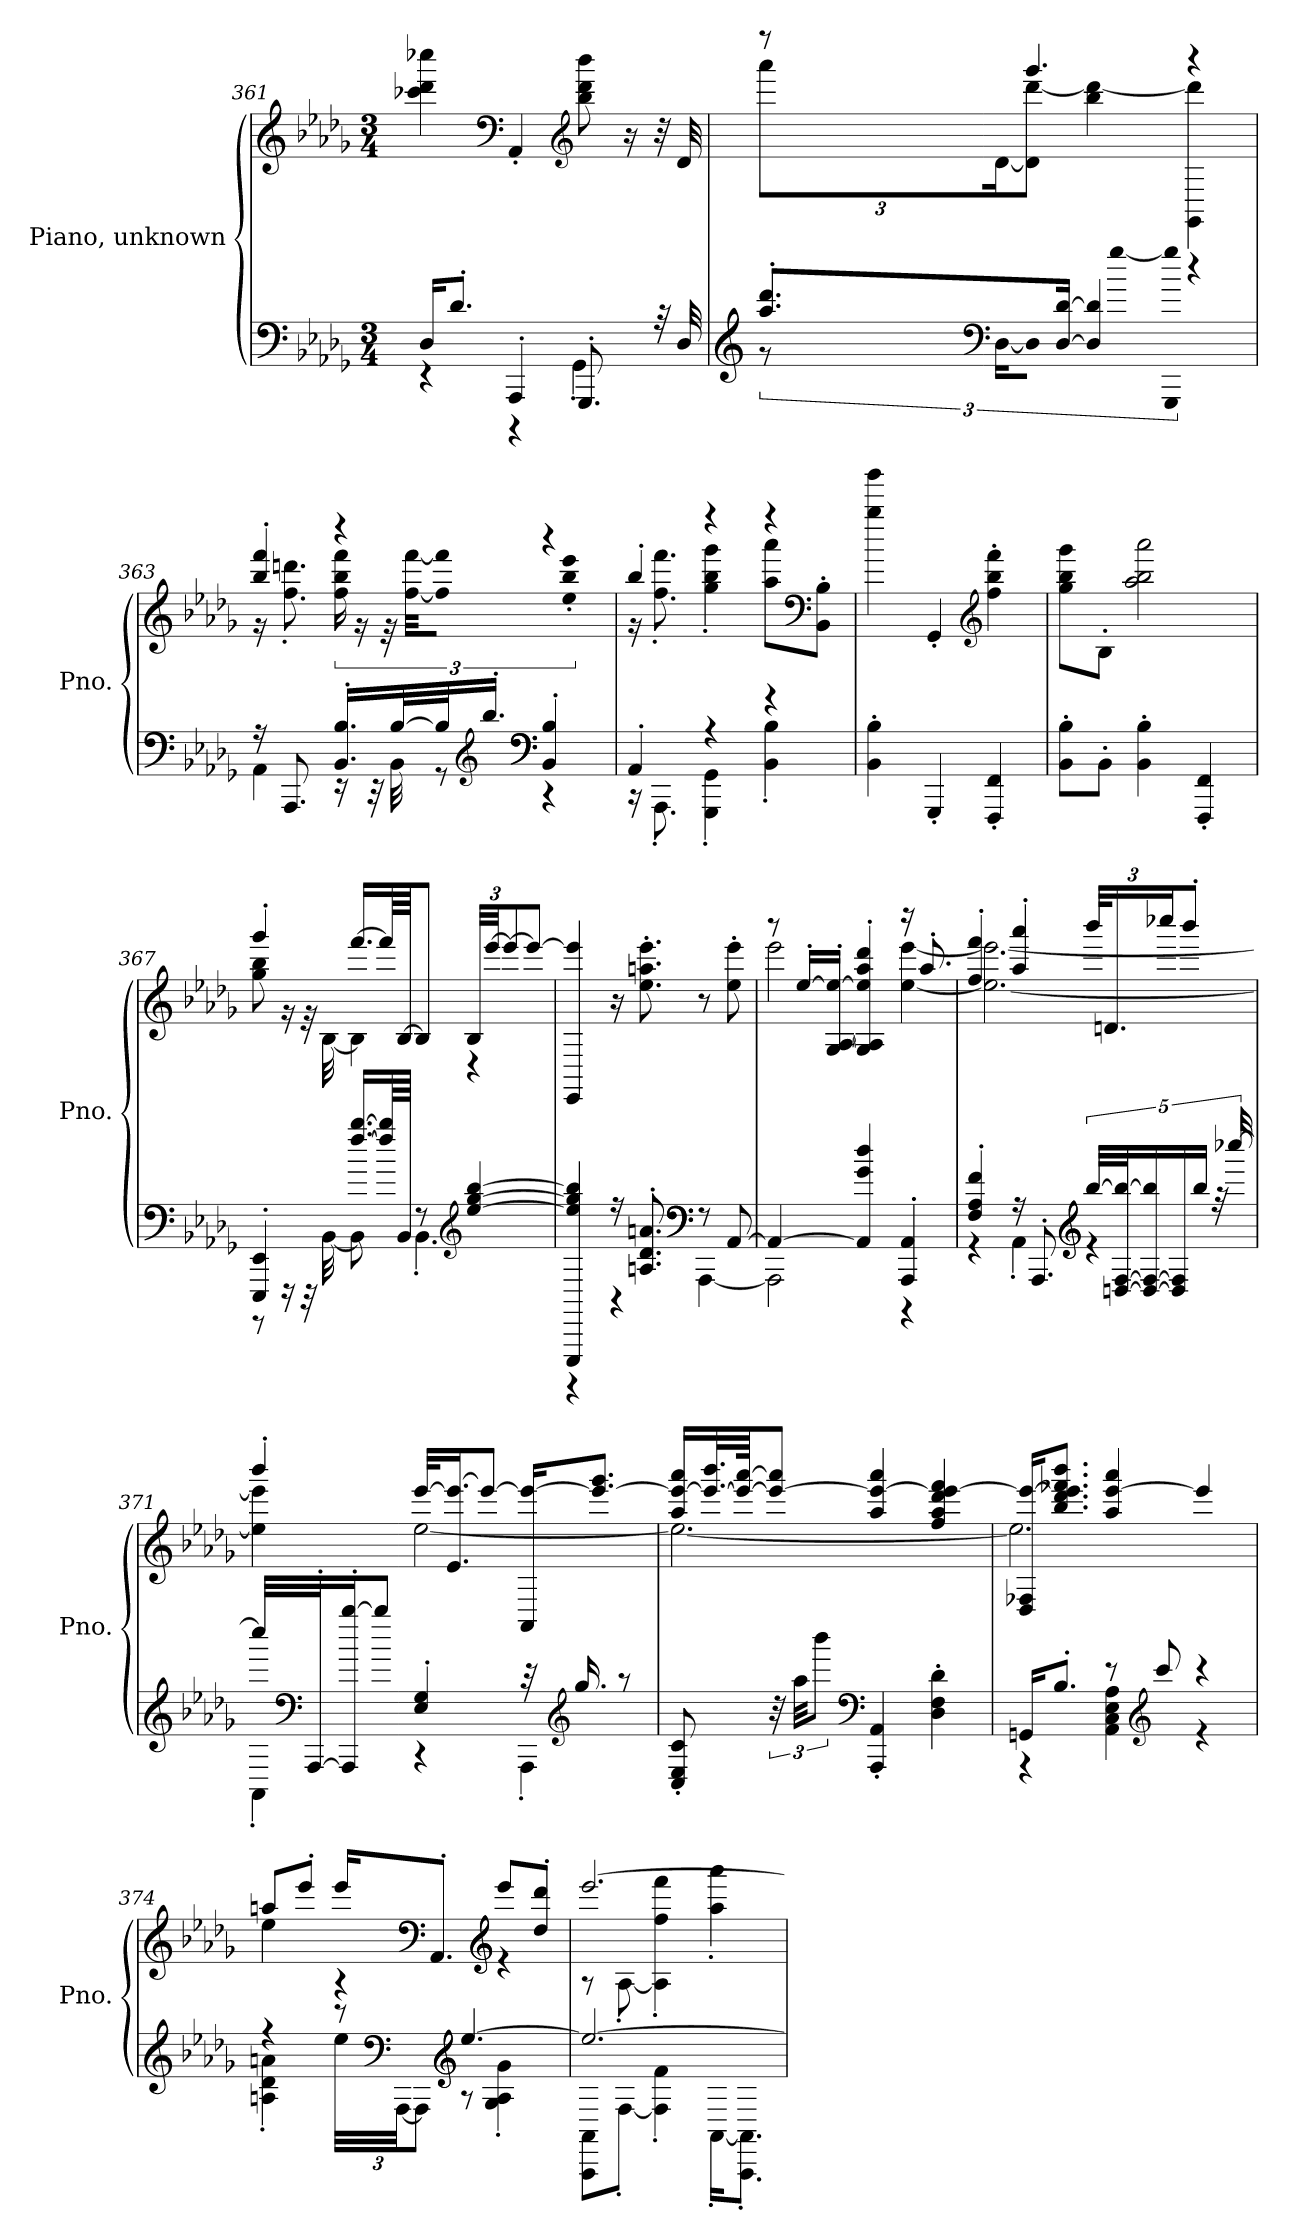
**kern	**kern
*part1	*part1
*staff2	*staff1
*I"Piano, unknown	*
*I'Pno.	*
*clefF4	*clefG2
*k[b-e-a-d-g-]	*k[b-e-a-d-g-]
*M3/4	*M3/4
=361	=361
*^	*
16D-/KL	4r	4ccc-X\ 4ddd-\ 4cccc-X\
8.d-'/J	.	.
*	*	*clefF4
4AAA-'/	4r	4AA-'/
*	*	*clefG2
8.GGG-'/	4GG-'\	8bb-\ 8ddd-\ 8bbb-\
.	.	16r
32r	.	32r
32D-/	.	32d-/
=362	=362	=362
*clefG2	*	*
*	*	*^
*	*	*	*Xbrackettup
8.aa-/' 8.ddd-/'L	12r	8r	12aaa-\L
*clefF4	*	*	*
.	[24D-\KL	.	[24d-\K
.	8D-\J]	4.ggg-/	8d-\] [8ddd-\J
[16D-/ [16d-/Jk	.	.	.
4D-/] 4d-/]	[4gg-\	.	4bb-\ 4ddd-\_
4r	4GGG-\ 4gg-\]	4r	4GG-\ 4ddd-\]
!!LO:LB:g=z	!!
=363	=363	=363	=363
16r	4AA-\	4bb-/' 4fff/'	16r
8.AAA-/	.	.	8.ff\' 8.dddn\'
*	*	*	*brackettup
16.BB-/' 16.B-/'LL	16r	4r	24ff\ 24bb-\ 24fff\
.	.	.	24r
.	32r	.	.
.	.	.	48r
[32B-/L	32BB-\	.	.
.	.	.	[48ff\ [48fff\KKL
32B-/J]	8r	.	8ff\] 8fff\]J
*clefG2	*	*	*
16.bb-'/JJ	.	.	.
*clefF4	*	*	*
4BB-/' 4B-/'	4r	4r	4ee-\' 4bb-\' 4eee-\'
=364	=364	=364	=364
4AA-'/	16r	4bb-'/	16r
.	8.AAA-'\	.	8.ff\' 8.fff\'
4r	4GGG-\' 4GG-\'	4r	4gg-\' 4bb-\' 4ggg-\'
4r	4BB-\' 4B-\'	4r	8aa-\ 8aaa-\L
*	*	*clefF4	*
.	.	.	8BB-\' 8B-\'J
*v	*v	*	*
*	*v	*v
=365	=365
4BB-\' 4B-\'	4bb-\ 4bbb-\
4GGG-'/	4GG-'/
*	*clefG2
4FFF/' 4FF/'	4ff\' 4bb-\' 4fff\'
=366	=366
8BB-\' 8B-\'L	8gg-\ 8bb-\ 8ggg-\L
8BB-'\J	8B-'\J
4BB-\' 4B-\'	2aa-\ 2bb-\ 2aaa-\
4FFF/' 4FF/'	.
!!LO:LB:g=z
=367	=367
*^	*^
4EEE-/' 4EE-/'	8r	4ggg-'/	8gg-\ 8bb-\
.	16r	.	16r
.	32r	.	32r
.	[32BB-\	.	[32B-\
[16.ff/ [16.bb-/LL	8BB-\]	[16.fff/LL	4B-\]
64ff/] 64bb-/]LL	.	64fff/LL]	.
64BB-/JJJJ	.	[64B-/JJJ	.
8r	4.BB-'\	8B-/J]	.
*clefG2	*	*	*
*	*	*Xbrackettup	*
[4ee-/ [4gg-/ [4bb-/	.	48B-/LLL	4r
.	.	[48eee-/JJ	.
.	.	12eee-/_	.
.	.	8eee-/J_	.
*	*	*v	*v
=368	=368	=368
4EEE-/ 4ee-/] 4gg-/] 4bb-/]	4r	4EE-/ 4eee-/]
16r	4r	16r
8.An/' 8.d-/' 8.an/'	.	8.ee-\' 8.aan\' 8.eee-\'
*clefF4	*	*
8r	[4AAA-\	8r
[8AA-/	.	8ee-\' 8eee-\'
=369	=369	=369
*	*	*^
4AA-/_	2AAA-\]	8r	2eee-\
.	.	[16ee-'/LL	.
.	.	[16G-/' [16A-/' 16ee-/_'JJ	.
4AA-/] 4g-/ 4dd-/	.	4G-/]' 4A-/]' 4ee-/]' 4aa-/' 4ddd-/'	.
4AAA-/' 4AA-/'	4r	16r	[4ee-\ [4eee-\
.	.	8.aa-'/	.
!!LO:LB:g=z	!!
=370	=370	=370	=370
4F/' 4A-/' 4f/'	4r	4ff/' 4fff/'	2.ee-\_ 2.eee-\_
16r	4AA-'\	4aa-/' 4aaa-/'	.
8.AAA-'/	.	.	.
*clefG2	*	*	*
[40bb-/LLL	4r	48bbb-/KLL	.
.	.	24.dn/	.
[40Dn/ [40F/ 40bb-/_J	.	.	.
20D/_ 20F/_ 20bb-/]	.	.	.
.	.	24cccc-X/J	.
20D/] 20F/]	.	.	.
.	.	8bbb-'/J	.
20bb-/JJ	.	.	.
40r	.	.	.
[40cccc-X/	.	.	.
=371	=371	=371	=371
32cccc-/LLL]	4AA-'\	4bbb-'/	4ee-\] 4eee-\]
*clefF4	*	*	*
[32AAA-'/J	.	.	.
16AAA-/]' [16bb-/'J	.	.	.
8bb-/J]	.	.	.
4E-/' 4G-/'	4r	[32eee-/KLL	[2ee-\
.	.	16.e-/ 16.eee-/_J	.
.	.	8eee-/J_	.
32r	4AAA-'\	16AA-/ 16eee-/_KL	.
*clefG2	*	*	*
16.gg-/	.	.	.
.	.	8.eee-/_ 8.ggg-/J	.
8r	.	.	.
*v	*v	*	*
!!LO:LB:g=z	!!
=372	=372	=372
8C/' 8E-/' 8c/'	16aa-/ 16eee-/_ 16aaa-/LL	2.ee-\_
.	32.eee-/_ 32.bbb-/L	.
.	64eee-/_ [64aaa-/JJK	.
48r	8eee-/_ 8aaa-/]J	.
48aa-\KKL	.	.
12bbb-\J	.	.
*clefF4	*	*
4AAA-/' 4AA-/'	4aa-/ 4eee-/_ 4aaa-/	.
4D-\' 4F\' 4d-\'	4ff/ 4aa-/ 4ddd-/ 4eee-/_ 4fff/	.
=373	=373	=373
*^	*	*
16GGn/KL	4r	16D-/ 16F-X/ 16eee-/_KL	2.ee-\]
8.B-'/J	.	8.bb-/ 8.ddd-/ 8.eee-/] 8.fff-X/ 8.bbb-/J	.
8r	4AA-\ 4C\ 4E-\ 4A-\	4aa-/ [4eee-/ 4aaa-/	.
*clefG2	*	*	*
8ccc/	.	.	.
4r	4r	4eee-/]	.
=374	=374	=374	=374
4r	4An\' 4d-\' 4an\'	8aan/L	4ee-\
.	.	8eee-'/J	.
*	*Xbrackettup	*	*
8r	48ee-\LLL	16eee-/KL	4r
*clefF4	*	*	*
.	[48AAA-\JJ	.	.
.	12AAA-\J]	.	.
*	*	*clefF4	*
.	.	8.AA-'/J	.
*clefG2	*	*	*
[4.ee-/	8r	.	.
*	*	*clefG2	*
.	4G-\' 4A\' 4g-\'	8eee-/L	4r
.	.	8dd-/' 8ddd-/'J	.
!!LO:LB:g=z	!!
=375	=375	=375	=375
2.ee-/_	8AAA-\ 8AA-\L	[2.eee-/	8r
.	[8F'\J	.	[8A-'\
.	4F\]' 4f\'	.	4A-\]' 4ff\' 4fff\'
.	[16AA-'\KL	.	4aa-\' 4aaa-\'
.	8.AAA-\' 8.AA-\]'J	.	.
*v	*v	*	*
*	*v	*v
=	=
*-	*-
